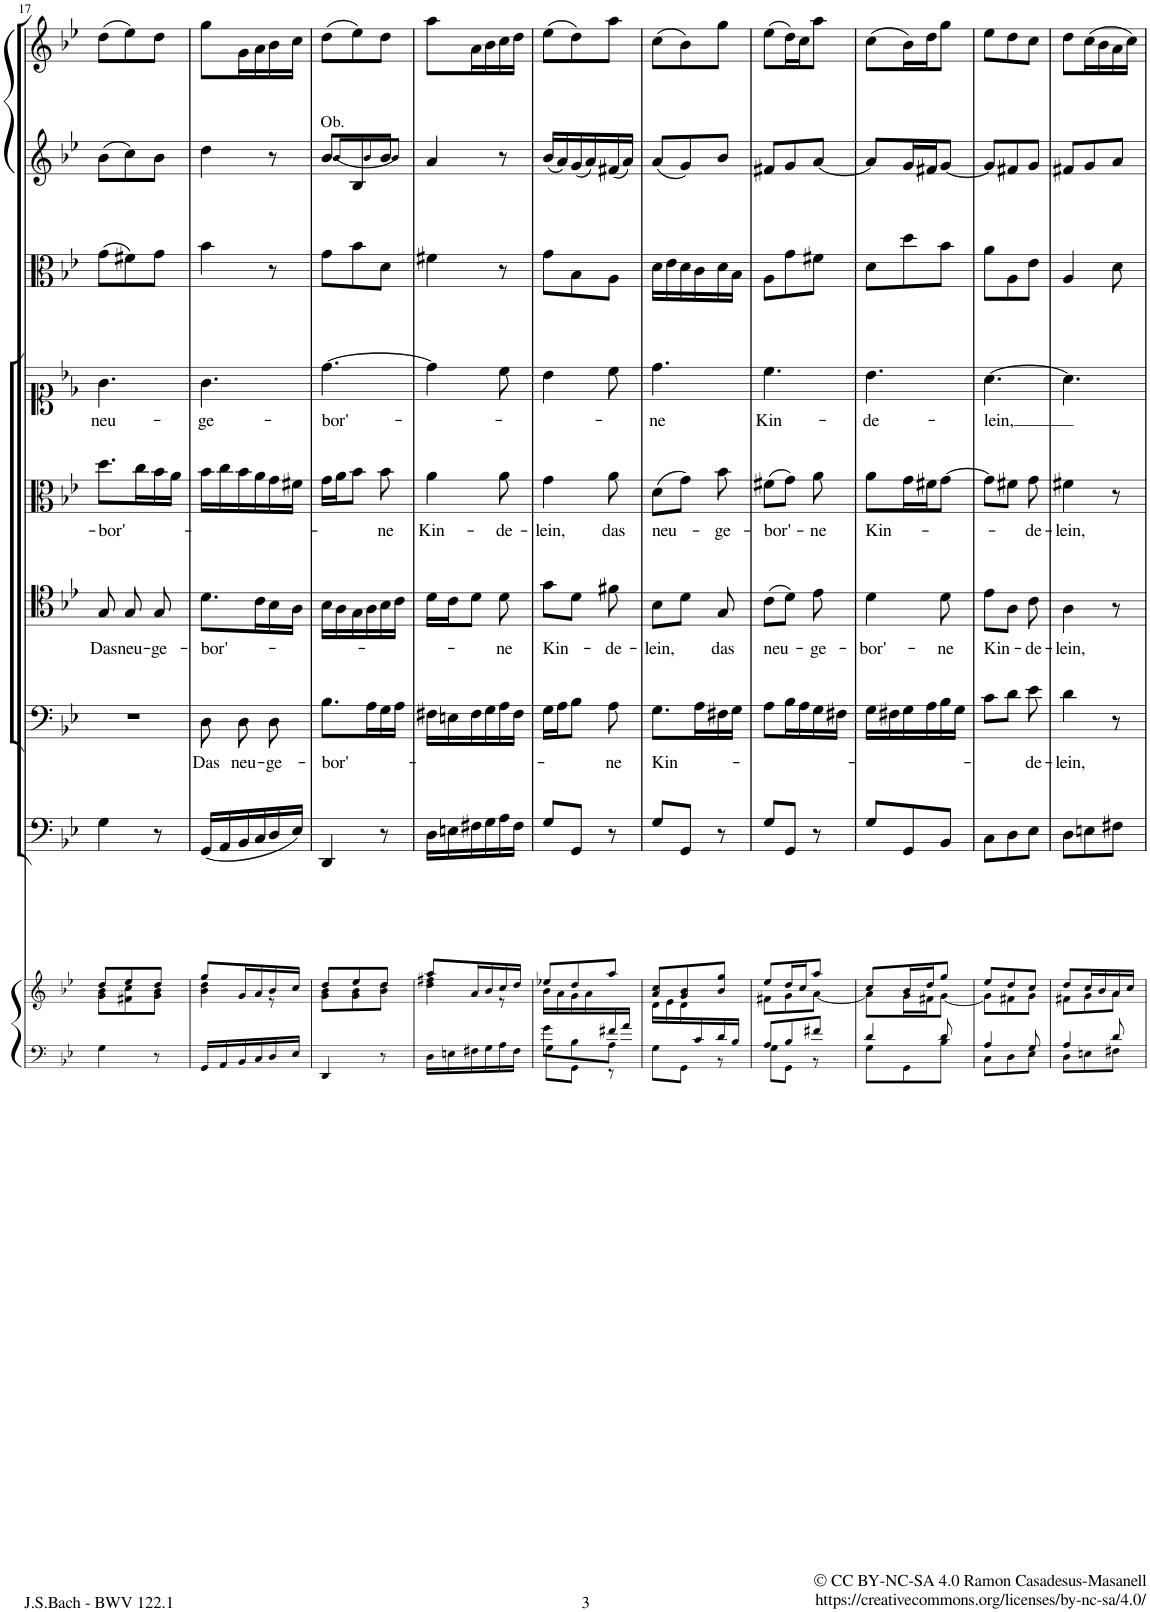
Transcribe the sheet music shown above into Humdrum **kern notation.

**kern	**kern	**kern	**kern	**text	**kern	**text	**kern	**text	**kern	**text	**kern	**kern	**kern
*part9	*part9	*part8	*part7	*part7	*part6	*part6	*part5	*part5	*part4	*part4	*part3	*part2	*part1
*staff10	*staff9	*staff8	*staff7	*staff7	*staff6	*staff6	*staff5	*staff5	*staff4	*staff4	*staff3	*staff2	*staff1
*I"Piano reduction	*	*I"Continuo	*I"Basso	*	*I"Tenore	*	*I"Alto	*	*I"Soprano	*	*I"Taille Viola	*I"Oboe II Violino II	*I"Oboe I Violino I
*I'Pno	*	*	*	*	*	*	*	*	*	*	*I'Vla	*I'Ob	*I'Ob
!!LO:PB:g=z
*clefF4	*clefG2	*clefF4	*clefF4	*	*clefC4	*	*clefC3	*	*clefC1	*	*clefC3	*clefG2	*clefG2
*k[b-e-]	*k[b-e-]	*k[b-e-]	*k[b-e-]	*	*k[b-e-]	*	*k[b-e-]	*	*k[b-e-]	*	*k[b-e-]	*k[b-e-]	*k[b-e-]
*M3/8	*M3/8	*M3/8	*M3/8	*	*M3/8	*	*M3/8	*	*M3/8	*	*M3/8	*M3/8	*M3/8
=17	=17	=17	=17	=17	=17	=17	=17	=17	=17	=17	=17	=17	=17
*	*^	*	*	*	*	*	*	*	*	*	*	*	*
!	!	!	!	!	!	!	!LO:LY:b	!	!LO:LY:b	!	!LO:LY:b	!	!	!
4G\	8dd/L	8g\ 8b-\L	4G\	4.r	.	8G/	Das	8.dd\L	-bor'-	4.g\	neu-	(8g\L	(8b-\L	(8dd\L
!	!	!	!	!	!	!	!LO:LY:b	!	!	!	!	!	!	!
.	8ee-/	8f#X\ 8cc\	.	.	.	8G/	neu-	.	.	.	.	8f#X\)	8cc\)	8ee-\)
.	.	.	.	.	.	.	.	16cc\L	.	.	.	.	.	.
!	!	!	!	!	!	!	!LO:LY:b	!	!	!	!	!	!	!
8r	8dd/J	8g\ 8b-\J	8r	.	.	8G/	-ge-	16b-\	.	.	.	8g\J	8b-\J	8dd\J
.	.	.	.	.	.	.	.	16a\JJ	.	.	.	.	.	.
=18	=18	=18	=18	=18	=18	=18	=18	=18	=18	=18	=18	=18	=18	=18
!	!	!	!	!	!LO:LY:b	!	!LO:LY:b	!	!	!	!LO:LY:b	!	!	!
16GG/LL	8gg/L	4b-\ 4dd\	(16GG/LL	8D\	Das	8.d\L	-bor'-	16b-\LL	.	4.g\	-ge-	4b-\	4dd\	8gg\L
16AA/	.	.	16AA/	.	.	.	.	16cc\	.	.	.	.	.	.
!	!	!	!	!	!LO:LY:b	!	!	!	!	!	!	!	!	!
16BB-/	16g/L	.	16BB-/	8D\	neu-	.	.	16b-\	.	.	.	.	.	16g\L
16C/	16a/	.	16C/	.	.	16c\L	.	16a\	.	.	.	.	.	16a\
!	!	!	!	!	!LO:LY:b	!	!	!	!	!	!	!	!	!
16D/	16b-/	8r	16D/	8D\	-ge-	16B-\	.	16g\	.	.	.	8r	8r	16b-\
16E-/JJ	16cc/JJ	.	16E-/JJ)	.	.	16A\JJ	.	16f#X\JJ	.	.	.	.	.	16cc\JJ
=19	=19	=19	=19	=19	=19	=19	=19	=19	=19	=19	=19	=19	=19	=19
!	!	!	!	!	!	!	!	!	!	!	!	!	!LO:TX:a:t=Ob.	!
!	!	!	!	!	!LO:LY:b	!	!	!	!	!	!LO:LY:b	!	!	!
*	*	*	*	*	*	*	*	*	*	*	*	*	*^	*
4DD/	8dd/L	8g\ 8b-\L	4DD/	8.B-\L	-bor'-	16B-\LL	.	16g\LL	.	[4.dd\	-bor'-	8g\L	8b-/L	(<8b-!/L	(8dd\L
.	.	.	.	.	.	16A\	.	16a\J	.	.	.	.	.	.	.
.	8ee-/	8g\ 8b-\	.	.	.	16G\	.	8b-\J	.	.	.	8b-\	8B-/	8b-!/	8ee-\)
.	.	.	.	16A\L	.	16A\	.	.	.	.	.	.	.	.	.
!	!	!	!	!	!	!	!	!	!LO:LY:b	!	!	!	!	!	!
8r	8dd/J	8b-\ 8dd\J	8r	16G\	.	16B-\	.	8b-\	-ne	.	.	8d\J	8b-/J	8b-!/J)	8dd\J
.	.	.	.	16A\JJ	.	16c\JJ	.	.	.	.	.	.	.	.	.
*	*	*	*	*	*	*	*	*	*	*	*	*	*v	*v	*
=20	=20	=20	=20	=20	=20	=20	=20	=20	=20	=20	=20	=20	=20	=20
!	!	!	!	!	!	!	!	!	!LO:LY:b	!	!	!	!	!
16D\LL	8aa/L	4dd\ 4ff#X\	16D\LL	16F#X\LL	.	16d\LL	.	4a\	Kin-	4dd\]	.	4f#X\	4a/	8aa\L
16En\	.	.	16En\	16En\	.	16c\J	.	.	.	.	.	.	.	.
16F#X\	16a/L	.	16F#X\	16F#\	.	8d\J	.	.	.	.	.	.	.	16a\L
16G\	16b-/	.	16G\	16G\	.	.	.	.	.	.	.	.	.	16b-\
!	!	!	!	!	!	!	!LO:LY:b	!	!LO:LY:b	!	!	!	!	!
16A\	16cc/	8r	16A\	16A\	.	8d\	-ne	8a\	-de-	8cc\	.	8r	8r	16cc\
16F#\JJ	16dd/JJ	.	16F#\JJ	16F#\JJ	.	.	.	.	.	.	.	.	.	16dd\JJ
=21	=21	=21	=21	=21	=21	=21	=21	=21	=21	=21	=21	=21	=21	=21
*^	*	*	*	*	*	*	*	*	*	*	*	*	*	*
*	*^	*	*	*	*	*	*	*	*	*	*	*	*	*	*
!	!	!	!	!	!	!	!	!	!LO:LY:b	!	!LO:LY:b	!	!	!	!	!
4ryy	8g\L	8G\L	8ee-X/L	16b-\LL	8G/L	16G\LL	.	8g\L	Kin-	4g\	-lein,	4b-\	.	8g\L	(16b-/LL	(8ee-\L
.	.	.	.	16a\	.	16A\J	.	.	.	.	.	.	.	.	16a/)	.
.	8B-\	8GG\J	8dd/	16g\	8GG/J	8B-\J	.	8d\J	.	.	.	.	.	8B-\	(16g/	8dd\)
.	.	.	.	16a\	.	.	.	.	.	.	.	.	.	.	16a/)	.
!	!	!	!	!	!	!	!LO:LY:b	!	!LO:LY:b	!	!LO:LY:b	!	!	!	!	!
16f#X/	8A\J	8r	8aa/J	8ryy	8r	8A\	-ne	8f#X\	-de-	8a\	das	8cc\	.	8A\J	(16f#X/	8aa\J
16a/JJ	.	.	.	.	.	.	.	.	.	.	.	.	.	.	16a/JJ)	.
*	*v	*v	*	*	*	*	*	*	*	*	*	*	*	*	*	*
=22	=22	=22	=22	=22	=22	=22	=22	=22	=22	=22	=22	=22	=22	=22	=22
!	!	!	!	!	!	!LO:LY:b	!	!LO:LY:b	!	!LO:LY:b	!	!LO:LY:b	!	!	!
8.ryy	8G\L	8a/ 8cc/L	16d\LL	8G/L	8.G\L	Kin-	8B-\L	-lein,	(8d\L	neu-	4.dd\	-ne	16d\LL	(8a/L	(8cc\L
.	.	.	16e-\	.	.	.	.	.	.	.	.	.	16e-\	.	.
.	8GG\J	8g/ 8b-/	16d\	8GG/J	.	.	8d\J	.	8g\J)	.	.	.	16d\	8g/)	8b-\)
16c/	.	.	8.ryy	.	16A\L	.	.	.	.	.	.	.	16c\	.	.
!	!	!	!	!	!	!	!	!LO:LY:b	!	!LO:LY:b	!	!	!	!	!
16d/	8r	8b-/ 8gg/J	.	8r	16F#X\	.	8G/	das	8b-\	-ge-	.	.	16d\	8b-/J	8gg\J
16B-/JJ	.	.	.	.	16G\JJ	.	.	.	.	.	.	.	16B-\JJ	.	.
=23	=23	=23	=23	=23	=23	=23	=23	=23	=23	=23	=23	=23	=23	=23	=23
!	!	!	!	!	!	!	!	!LO:LY:b	!	!LO:LY:b	!	!LO:LY:b	!	!	!
8A/L	8G\L	8ee-/L	8f#X\L	8G/L	8A\L	.	(8c\L	neu-	(8f#X\L	-bor'-	4.cc\	Kin-	8A\L	8f#X/L	(8ee-\L
8B-/	8GG\J	16dd/L	8g\	8GG/J	16B-\L	.	8d\J)	.	8g\J)	.	.	.	8g\	8g/	16dd\L)
.	.	16cc/J	.	.	16A\	.	.	.	.	.	.	.	.	.	16cc\J
!	!	!	!	!	!	!	!	!LO:LY:b	!	!LO:LY:b	!	!	!	!	!
8f#X/J	8r	8aa/J	[8a\J	8r	16G\	.	8e-\	-ge-	8a\	-ne	.	.	8f#X\J	[8a/J	8aa\J
.	.	.	.	.	16F#X\JJ	.	.	.	.	.	.	.	.	.	.
=24	=24	=24	=24	=24	=24	=24	=24	=24	=24	=24	=24	=24	=24	=24	=24
!	!	!	!	!	!	!	!	!LO:LY:b	!	!LO:LY:b	!	!LO:LY:b	!	!	!
4d/	8G\L	8cc/L	8a\L]	8G/L	16G\LL	.	4d\	-bor'-	8a\L	Kin-	4.b-\	-de-	8d\L	8a/L]	(8cc\L
.	.	.	.	.	16F#X\	.	.	.	.	.	.	.	.	.	.
.	8GG\	16b-/L	16g\L	8GG/	16G\	.	.	.	16g\L	.	.	.	8dd\	16g/L	16b-\L)
.	.	16dd/J	16f#X\J	.	16A\	.	.	.	16f#X\J	.	.	.	.	16f#X/J	16dd\J
!	!	!	!	!	!	!	!	!LO:LY:b	!	!	!	!	!	!	!
8d/	8B-\J	8gg/J	[8g\J	8BB-/J	16B-\	.	8d\	-ne	[8g\J	.	.	.	8b-\J	[8g/J	8gg\J
.	.	.	.	.	16G\JJ	.	.	.	.	.	.	.	.	.	.
=25	=25	=25	=25	=25	=25	=25	=25	=25	=25	=25	=25	=25	=25	=25	=25
!	!	!	!	!	!	!	!	!LO:LY:b	!	!	!	!LO:LY:b	!	!	!
4A/	8C\L	8ee-/L	8g\L]	8C\L	8c\L	.	8e-\L	Kin-	8g\L]	.	[4.a\	-lein,	8a\L	8g/L]	8ee-\L
.	8D\	8dd/	8f#X\	8D\	8d\J	.	8A\J	.	8f#X\J	.	.	.	8A\	8f#X/	8dd\
!	!	!	!	!	!	!LO:LY:b	!	!LO:LY:b	!	!LO:LY:b	!	!	!	!	!
8G/	8E-\J	8cc/J	8g\J	8E-\J	8e-\	-de-	8c\	-de-	8g\	-de-	.	.	8e-\J	8g/J	8cc\J
=26	=26	=26	=26	=26	=26	=26	=26	=26	=26	=26	=26	=26	=26	=26	=26
!	!	!	!	!	!	!LO:LY:b	!	!LO:LY:b	!	!LO:LY:b	!	!	!	!	!
4A/	8D\L	8dd/L	8f#X\L	8D\L	4d\	-lein,	4A\	-lein,	4f#X\	-lein,	4.a\]	.	4A/	8f#X/L	8dd\L
.	8En\	16cc/L	8g\	8En\	.	.	.	.	.	.	.	.	.	8g/	(16cc\L
.	.	16b-/	.	.	.	.	.	.	.	.	.	.	.	.	16b-\
8d/	8F#X\J	16a/	8a\J	8F#X\J	8r	.	8r	.	8r	.	.	.	8d\	8a/J	16a\
.	.	16cc/JJ	.	.	.	.	.	.	.	.	.	.	.	.	16cc\JJ)
*v	*v	*	*	*	*	*	*	*	*	*	*	*	*	*	*
*	*v	*v	*	*	*	*	*	*	*	*	*	*	*	*
=	=	=	=	=	=	=	=	=	=	=	=	=	=
*-	*-	*-	*-	*-	*-	*-	*-	*-	*-	*-	*-	*-	*-
